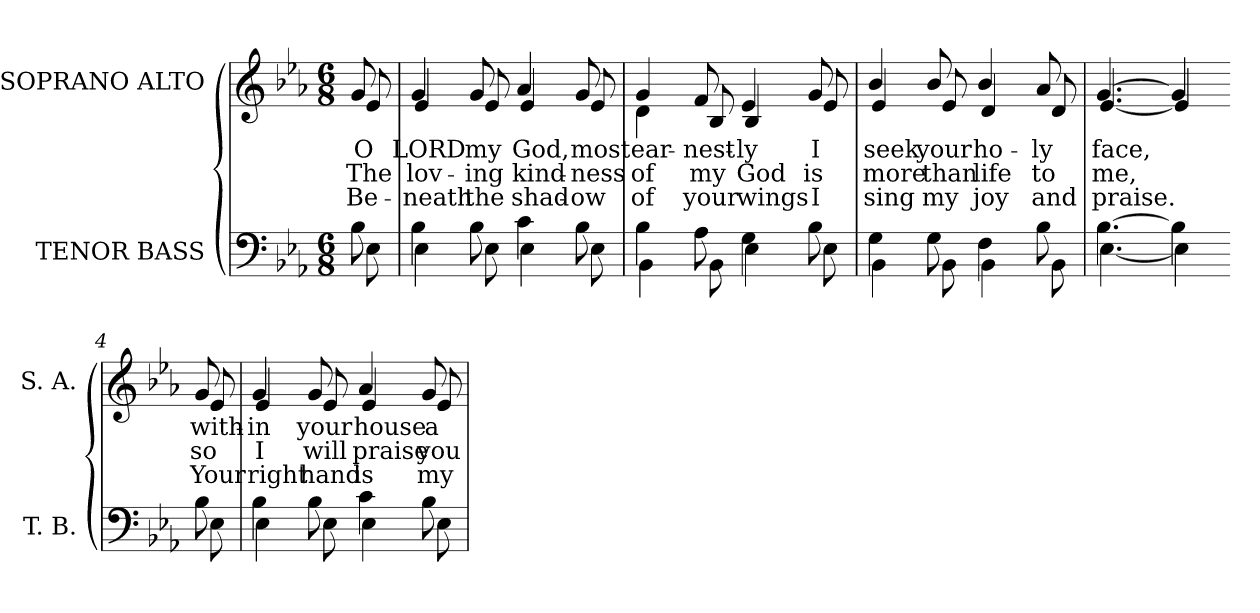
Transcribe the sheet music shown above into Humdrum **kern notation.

**kern	**kern	**text	**text	**text
*part2	*part1	*part1	*part1	*part1
*staff2	*staff1	*staff1	*staff1	*staff1
*I"TENOR BASS	*I"SOPRANO ALTO	*	*	*
*I'T. B.	*I'S. A.	*	*	*
!!LO:PB:g=z
*clefF4	*clefG2	*	*	*
*k[b-e-a-]	*k[b-e-a-]	*	*	*
*E-:	*E-:	*	*	*
*M6/8	*M6/8	*	*	*
=	=	=	=	=
*^	*	*	*	*
!	!	!LO:TX:b:cj:t=1	!	!	!
!	!	!LO:TX:b:cj:t=2	!	!	!
!	!	!LO:TX:b:cj:t=3	!	!	!
!	!	!	!LO:LY:b:color=#000000	!LO:LY:b:color=#000000	!LO:LY:b:color=#000000
*	*	*^	*	*	*
8B-i\	8E-i\	8gi/	8e-i/	O	The	Be-
=	=	=	=	=	=	=
!	!	!	!	!LO:LY:b:color=#000000	!LO:LY:b:color=#000000	!LO:LY:b:color=#000000
4B-i\	4E-i\	4gi/	4e-i/	LORD	lov-	-neath
!	!	!	!	!LO:LY:b:color=#000000	!LO:LY:b:color=#000000	!LO:LY:b:color=#000000
8B-i\	8E-i\	8gi/	8e-i/	my	-ing	the
!	!	!	!	!LO:LY:b:color=#000000	!LO:LY:b:color=#000000	!LO:LY:b:color=#000000
4ci\	4E-i\	4a-i/	4e-i/	God,	kind-	shad-
!	!	!	!	!LO:LY:b:color=#000000	!LO:LY:b:color=#000000	!LO:LY:b:color=#000000
8B-i\	8E-i\	8gi/	8e-i/	most	-ness	-ow
=1	=1	=1	=1	=1	=1	=1
!	!	!	!	!LO:LY:b:color=#000000	!LO:LY:b:color=#000000	!LO:LY:b:color=#000000
4B-i\	4BB-i\	4gi/	4di\	ear-	of	of
!	!	!	!	!LO:LY:b:color=#000000	!LO:LY:b:color=#000000	!LO:LY:b:color=#000000
8A-i\	8BB-i\	8fi/	8B-i/	-nest-	my	your
!	!	!	!	!LO:LY:b:color=#000000	!LO:LY:b:color=#000000	!LO:LY:b:color=#000000
4Gi\	4E-i\	4e-i/	4B-i/	-ly	God	wings
!	!	!	!	!LO:LY:b:color=#000000	!LO:LY:b:color=#000000	!LO:LY:b:color=#000000
8B-i\	8E-i\	8gi/	8e-i/	I	is	I
=2	=2	=2	=2	=2	=2	=2
!	!	!	!	!LO:LY:b:color=#000000	!LO:LY:b:color=#000000	!LO:LY:b:color=#000000
4Gi\	4BB-i\	4b-i/	4e-i/	seek	more	sing
!	!	!	!	!LO:LY:b:color=#000000	!LO:LY:b:color=#000000	!LO:LY:b:color=#000000
8Gi\	8BB-i\	8b-i/	8e-i/	your	than	my
!	!	!	!	!LO:LY:b:color=#000000	!LO:LY:b:color=#000000	!LO:LY:b:color=#000000
4Fi\	4BB-i\	4b-i/	4di/	ho-	life	joy
!	!	!	!	!LO:LY:b:color=#000000	!LO:LY:b:color=#000000	!LO:LY:b:color=#000000
8B-i\	8BB-i\	8a-i/	8di/	-ly	to	and
=3	=3	=3	=3	=3	=3	=3
!	!	!	!	!LO:LY:b:color=#000000	!LO:LY:b:color=#000000	!LO:LY:b:color=#000000
[4.B-i\	[4.E-i\	[4.gi/	[4.e-i/	face,	me,	praise.
4B-i\]	4E-i\]	4gi/]	4e-i/]	.	.	.
!!LO:LB:g=z	!!
=4-	=4-	=4-	=4-	=4-	=4-	=4-
!	!	!	!	!LO:LY:b:color=#000000	!LO:LY:b:color=#000000	!LO:LY:b:color=#000000
8B-i\	8E-i\	8gi/	8e-i/	with-	so	Your
=5	=5	=5	=5	=5	=5	=5
!	!	!	!	!LO:LY:b:color=#000000	!LO:LY:b:color=#000000	!LO:LY:b:color=#000000
4B-i\	4E-i\	4gi/	4e-i/	-in	I	right
!	!	!	!	!LO:LY:b:color=#000000	!LO:LY:b:color=#000000	!LO:LY:b:color=#000000
8B-i\	8E-i\	8gi/	8e-i/	your	will	hand
!	!	!	!	!LO:LY:b:color=#000000	!LO:LY:b:color=#000000	!LO:LY:b:color=#000000
4ci\	4E-i\	4a-i/	4e-i/	house	praise	is
!	!	!	!	!LO:LY:b:color=#000000	!LO:LY:b:color=#000000	!LO:LY:b:color=#000000
8B-i\	8E-i\	8gi/	8e-i/	a-	you	my
*v	*v	*	*	*	*	*
*	*v	*v	*	*	*
=	=	=	=	=
*-	*-	*-	*-	*-
